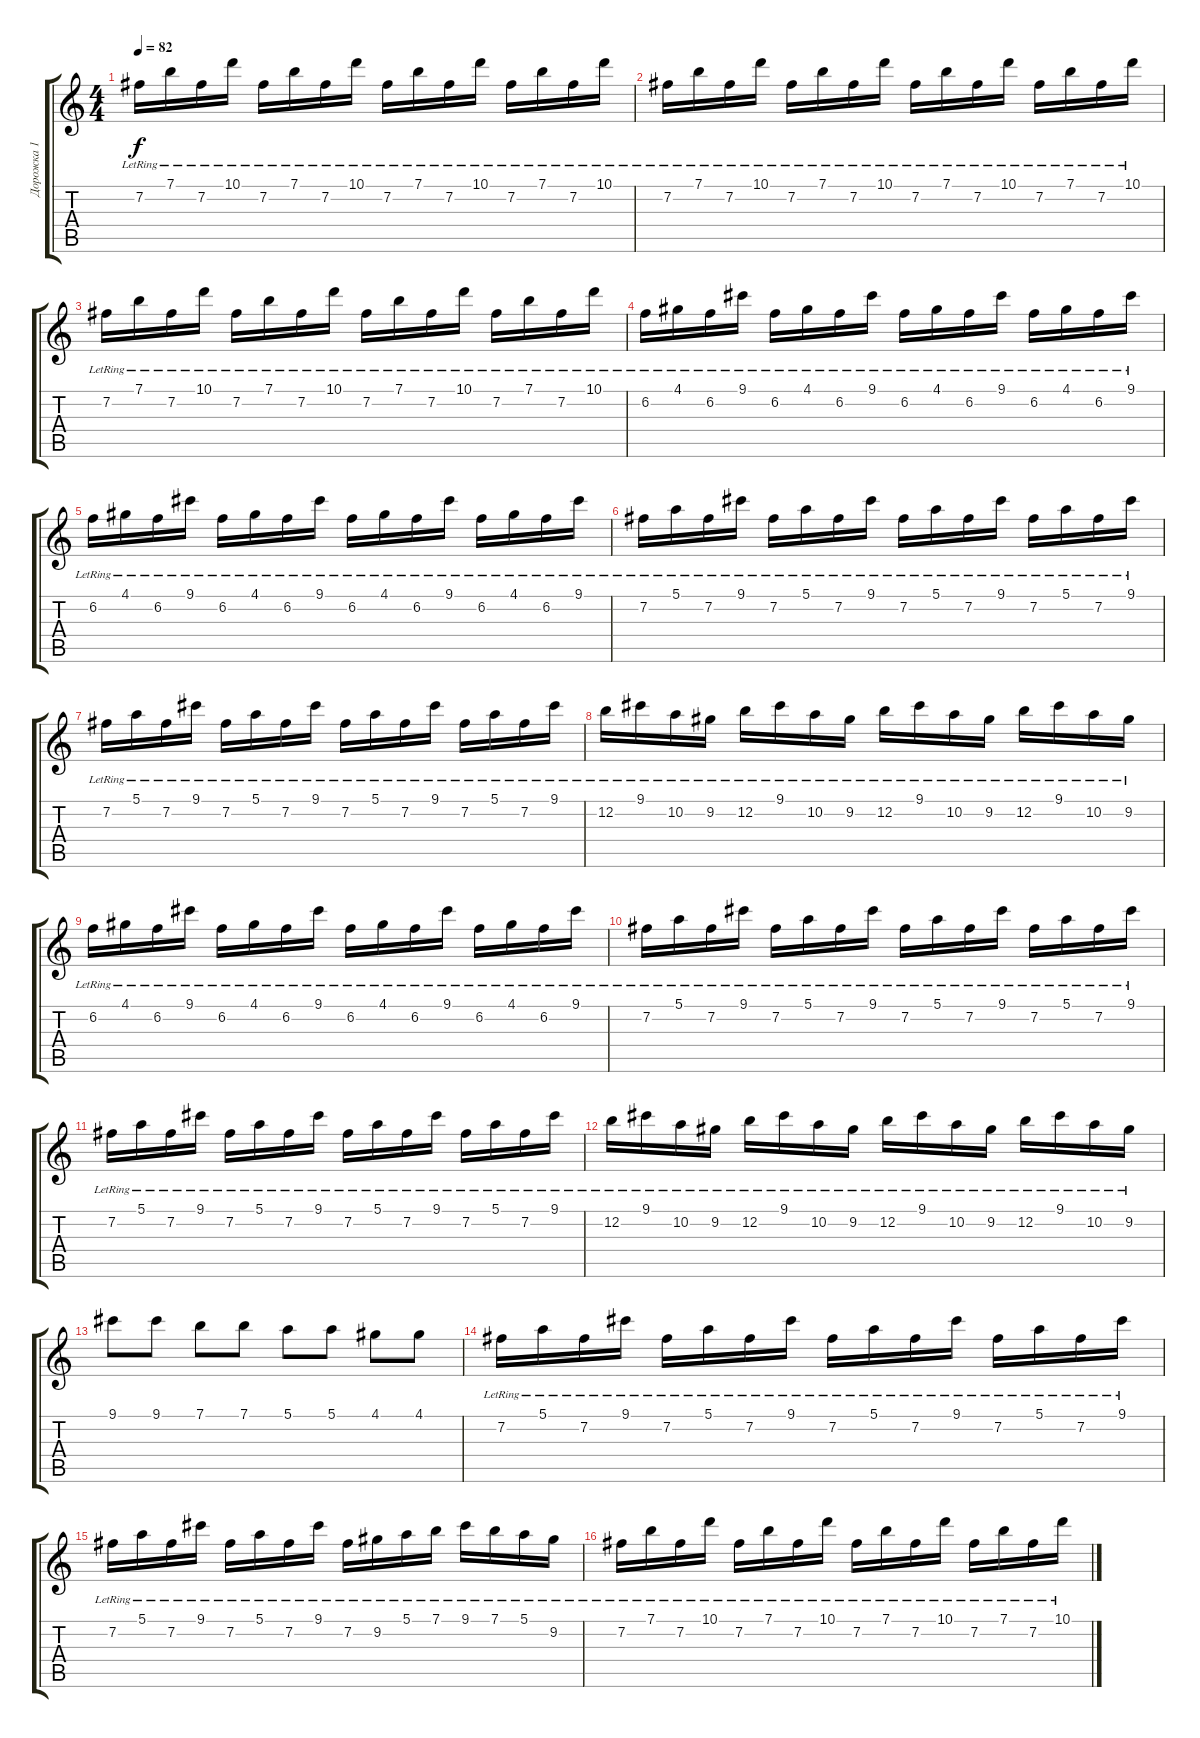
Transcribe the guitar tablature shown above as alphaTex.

\track ("Дорожка 1" "Дорожка 1") {instrument electricguitarmuted}
\staff {score tabs}
\tuning (E4 B3 G3 D3 A2 E2) {hide}
\ts (4 4)
\tempo 82
\clef g2
\ks c
7.2{lr}.16{dy f} 7.1{lr}.16 7.2{lr}.16 10.1{lr}.16 7.2{lr}.16 7.1{lr}.16 7.2{lr}.16 10.1{lr}.16 7.2{lr}.16 7.1{lr}.16 7.2{lr}.16 10.1{lr}.16 7.2{lr}.16 7.1{lr}.16 7.2{lr}.16 10.1{lr}.16 |
7.2{lr}.16 7.1{lr}.16 7.2{lr}.16 10.1{lr}.16 7.2{lr}.16 7.1{lr}.16 7.2{lr}.16 10.1{lr}.16 7.2{lr}.16 7.1{lr}.16 7.2{lr}.16 10.1{lr}.16 7.2{lr}.16 7.1{lr}.16 7.2{lr}.16 10.1{lr}.16 |
7.2{lr}.16 7.1{lr}.16 7.2{lr}.16 10.1{lr}.16 7.2{lr}.16 7.1{lr}.16 7.2{lr}.16 10.1{lr}.16 7.2{lr}.16 7.1{lr}.16 7.2{lr}.16 10.1{lr}.16 7.2{lr}.16 7.1{lr}.16 7.2{lr}.16 10.1{lr}.16 |
6.2{lr}.16 4.1{lr}.16 6.2{lr}.16 9.1{lr}.16 6.2{lr}.16 4.1{lr}.16 6.2{lr}.16 9.1{lr}.16 6.2{lr}.16 4.1{lr}.16 6.2{lr}.16 9.1{lr}.16 6.2{lr}.16 4.1{lr}.16 6.2{lr}.16 9.1{lr}.16 |
6.2{lr}.16 4.1{lr}.16 6.2{lr}.16 9.1{lr}.16 6.2{lr}.16 4.1{lr}.16 6.2{lr}.16 9.1{lr}.16 6.2{lr}.16 4.1{lr}.16 6.2{lr}.16 9.1{lr}.16 6.2{lr}.16 4.1{lr}.16 6.2{lr}.16 9.1{lr}.16 |
7.2{lr}.16 5.1{lr}.16 7.2{lr}.16 9.1{lr}.16 7.2{lr}.16 5.1{lr}.16 7.2{lr}.16 9.1{lr}.16 7.2{lr}.16 5.1{lr}.16 7.2{lr}.16 9.1{lr}.16 7.2{lr}.16 5.1{lr}.16 7.2{lr}.16 9.1{lr}.16 |
7.2{lr}.16 5.1{lr}.16 7.2{lr}.16 9.1{lr}.16 7.2{lr}.16 5.1{lr}.16 7.2{lr}.16 9.1{lr}.16 7.2{lr}.16 5.1{lr}.16 7.2{lr}.16 9.1{lr}.16 7.2{lr}.16 5.1{lr}.16 7.2{lr}.16 9.1{lr}.16 |
12.2{lr}.16 9.1{lr}.16 10.2{lr}.16 9.2{lr}.16 12.2{lr}.16 9.1{lr}.16 10.2{lr}.16 9.2{lr}.16 12.2{lr}.16 9.1{lr}.16 10.2{lr}.16 9.2{lr}.16 12.2{lr}.16 9.1{lr}.16 10.2{lr}.16 9.2{lr}.16 |
6.2{lr}.16 4.1{lr}.16 6.2{lr}.16 9.1{lr}.16 6.2{lr}.16 4.1{lr}.16 6.2{lr}.16 9.1{lr}.16 6.2{lr}.16 4.1{lr}.16 6.2{lr}.16 9.1{lr}.16 6.2{lr}.16 4.1{lr}.16 6.2{lr}.16 9.1{lr}.16 |
7.2{lr}.16 5.1{lr}.16 7.2{lr}.16 9.1{lr}.16 7.2{lr}.16 5.1{lr}.16 7.2{lr}.16 9.1{lr}.16 7.2{lr}.16 5.1{lr}.16 7.2{lr}.16 9.1{lr}.16 7.2{lr}.16 5.1{lr}.16 7.2{lr}.16 9.1{lr}.16 |
7.2{lr}.16 5.1{lr}.16 7.2{lr}.16 9.1{lr}.16 7.2{lr}.16 5.1{lr}.16 7.2{lr}.16 9.1{lr}.16 7.2{lr}.16 5.1{lr}.16 7.2{lr}.16 9.1{lr}.16 7.2{lr}.16 5.1{lr}.16 7.2{lr}.16 9.1{lr}.16 |
12.2{lr}.16 9.1{lr}.16 10.2{lr}.16 9.2{lr}.16 12.2{lr}.16 9.1{lr}.16 10.2{lr}.16 9.2{lr}.16 12.2{lr}.16 9.1{lr}.16 10.2{lr}.16 9.2{lr}.16 12.2{lr}.16 9.1{lr}.16 10.2{lr}.16 9.2{lr}.16 |
9.1.8 9.1.8 7.1.8 7.1.8 5.1.8 5.1.8 4.1.8 4.1.8 |
7.2{lr}.16 5.1{lr}.16 7.2{lr}.16 9.1{lr}.16 7.2{lr}.16 5.1{lr}.16 7.2{lr}.16 9.1{lr}.16 7.2{lr}.16 5.1{lr}.16 7.2{lr}.16 9.1{lr}.16 7.2{lr}.16 5.1{lr}.16 7.2{lr}.16 9.1{lr}.16 |
7.2{lr}.16 5.1{lr}.16 7.2{lr}.16 9.1{lr}.16 7.2{lr}.16 5.1{lr}.16 7.2{lr}.16 9.1{lr}.16 7.2{lr}.16 9.2{lr}.16 5.1{lr}.16 7.1{lr}.16 9.1{lr}.16 7.1{lr}.16 5.1{lr}.16 9.2{lr}.16 |
7.2{lr}.16 7.1{lr}.16 7.2{lr}.16 10.1{lr}.16 7.2{lr}.16 7.1{lr}.16 7.2{lr}.16 10.1{lr}.16 7.2{lr}.16 7.1{lr}.16 7.2{lr}.16 10.1{lr}.16 7.2{lr}.16 7.1{lr}.16 7.2{lr}.16 10.1{lr}.16
